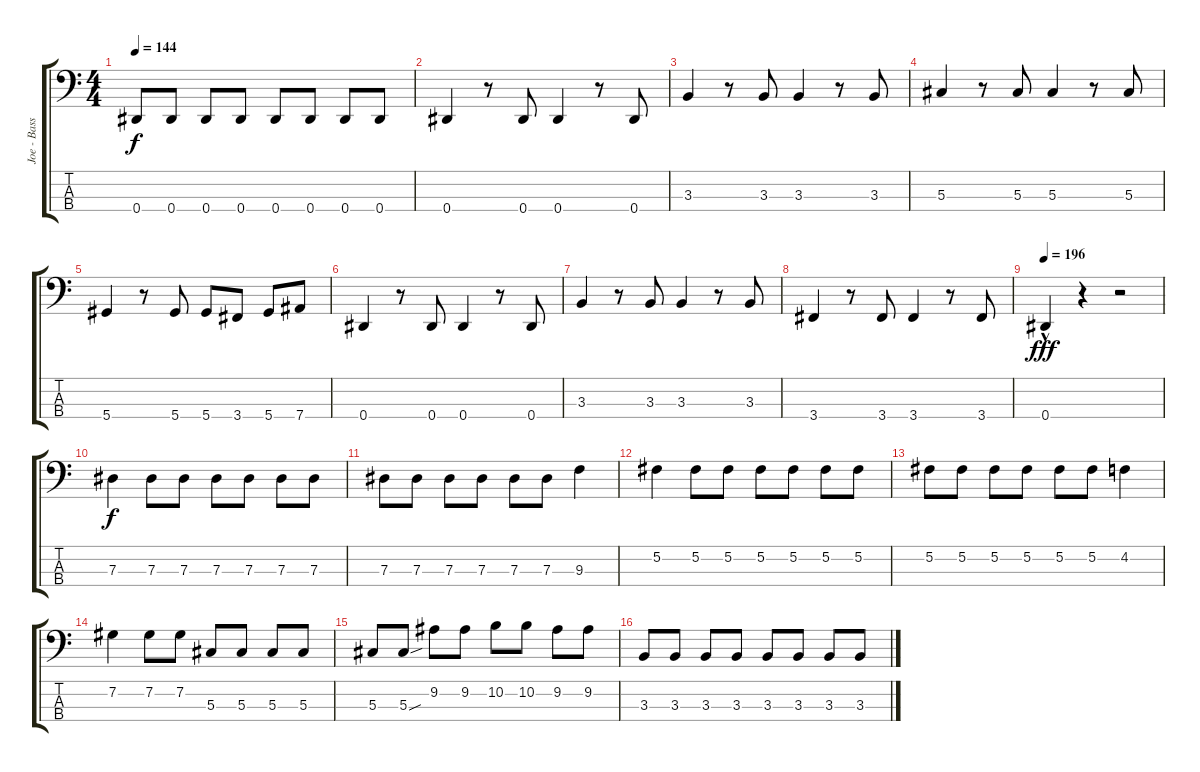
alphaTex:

\track ("Joe - Bass" "Joe - Bass") {instrument electricbassfinger}
\staff {score tabs}
\tuning (Gb2 Db2 Ab1 Eb1) {hide}
\ts (4 4)
\tempo 144
\clef f4
\ks c
0.4.8{dy f} 0.4.8 0.4.8 0.4.8 0.4.8 0.4.8 0.4.8 0.4.8 |
0.4.4 r.8 0.4.8 0.4.4 r.8 0.4.8 |
3.3.4 r.8 3.3.8 3.3.4 r.8 3.3.8 |
5.3.4 r.8 5.3.8 5.3.4 r.8 5.3.8 |
5.4.4 r.8 5.4.8 5.4.8 3.4.8 5.4.8 7.4.8 |
0.4.4 r.8 0.4.8 0.4.4 r.8 0.4.8 |
3.3.4 r.8 3.3.8 3.3.4 r.8 3.3.8 |
3.4.4 r.8 3.4.8 3.4.4 r.8 3.4.8 |
\tempo 196
0.4{hac}.4{dy fff} r.4 r.2 |
7.3.4{dy f} 7.3.8 7.3.8 7.3.8 7.3.8 7.3.8 7.3.8 |
7.3.8 7.3.8 7.3.8 7.3.8 7.3.8 7.3.8 9.3.4 |
5.2.4 5.2.8 5.2.8 5.2.8 5.2.8 5.2.8 5.2.8 |
5.2.8 5.2.8 5.2.8 5.2.8 5.2.8 5.2.8 4.2.4 |
7.2.4 7.2.8 7.2.8 5.3.8 5.3.8 5.3.8 5.3.8 |
5.3.8 5.3{sou}.8 9.2.8 9.2.8 10.2.8 10.2.8 9.2.8 9.2.8 |
3.3.8 3.3.8 3.3.8 3.3.8 3.3.8 3.3.8 3.3.8 3.3.8
